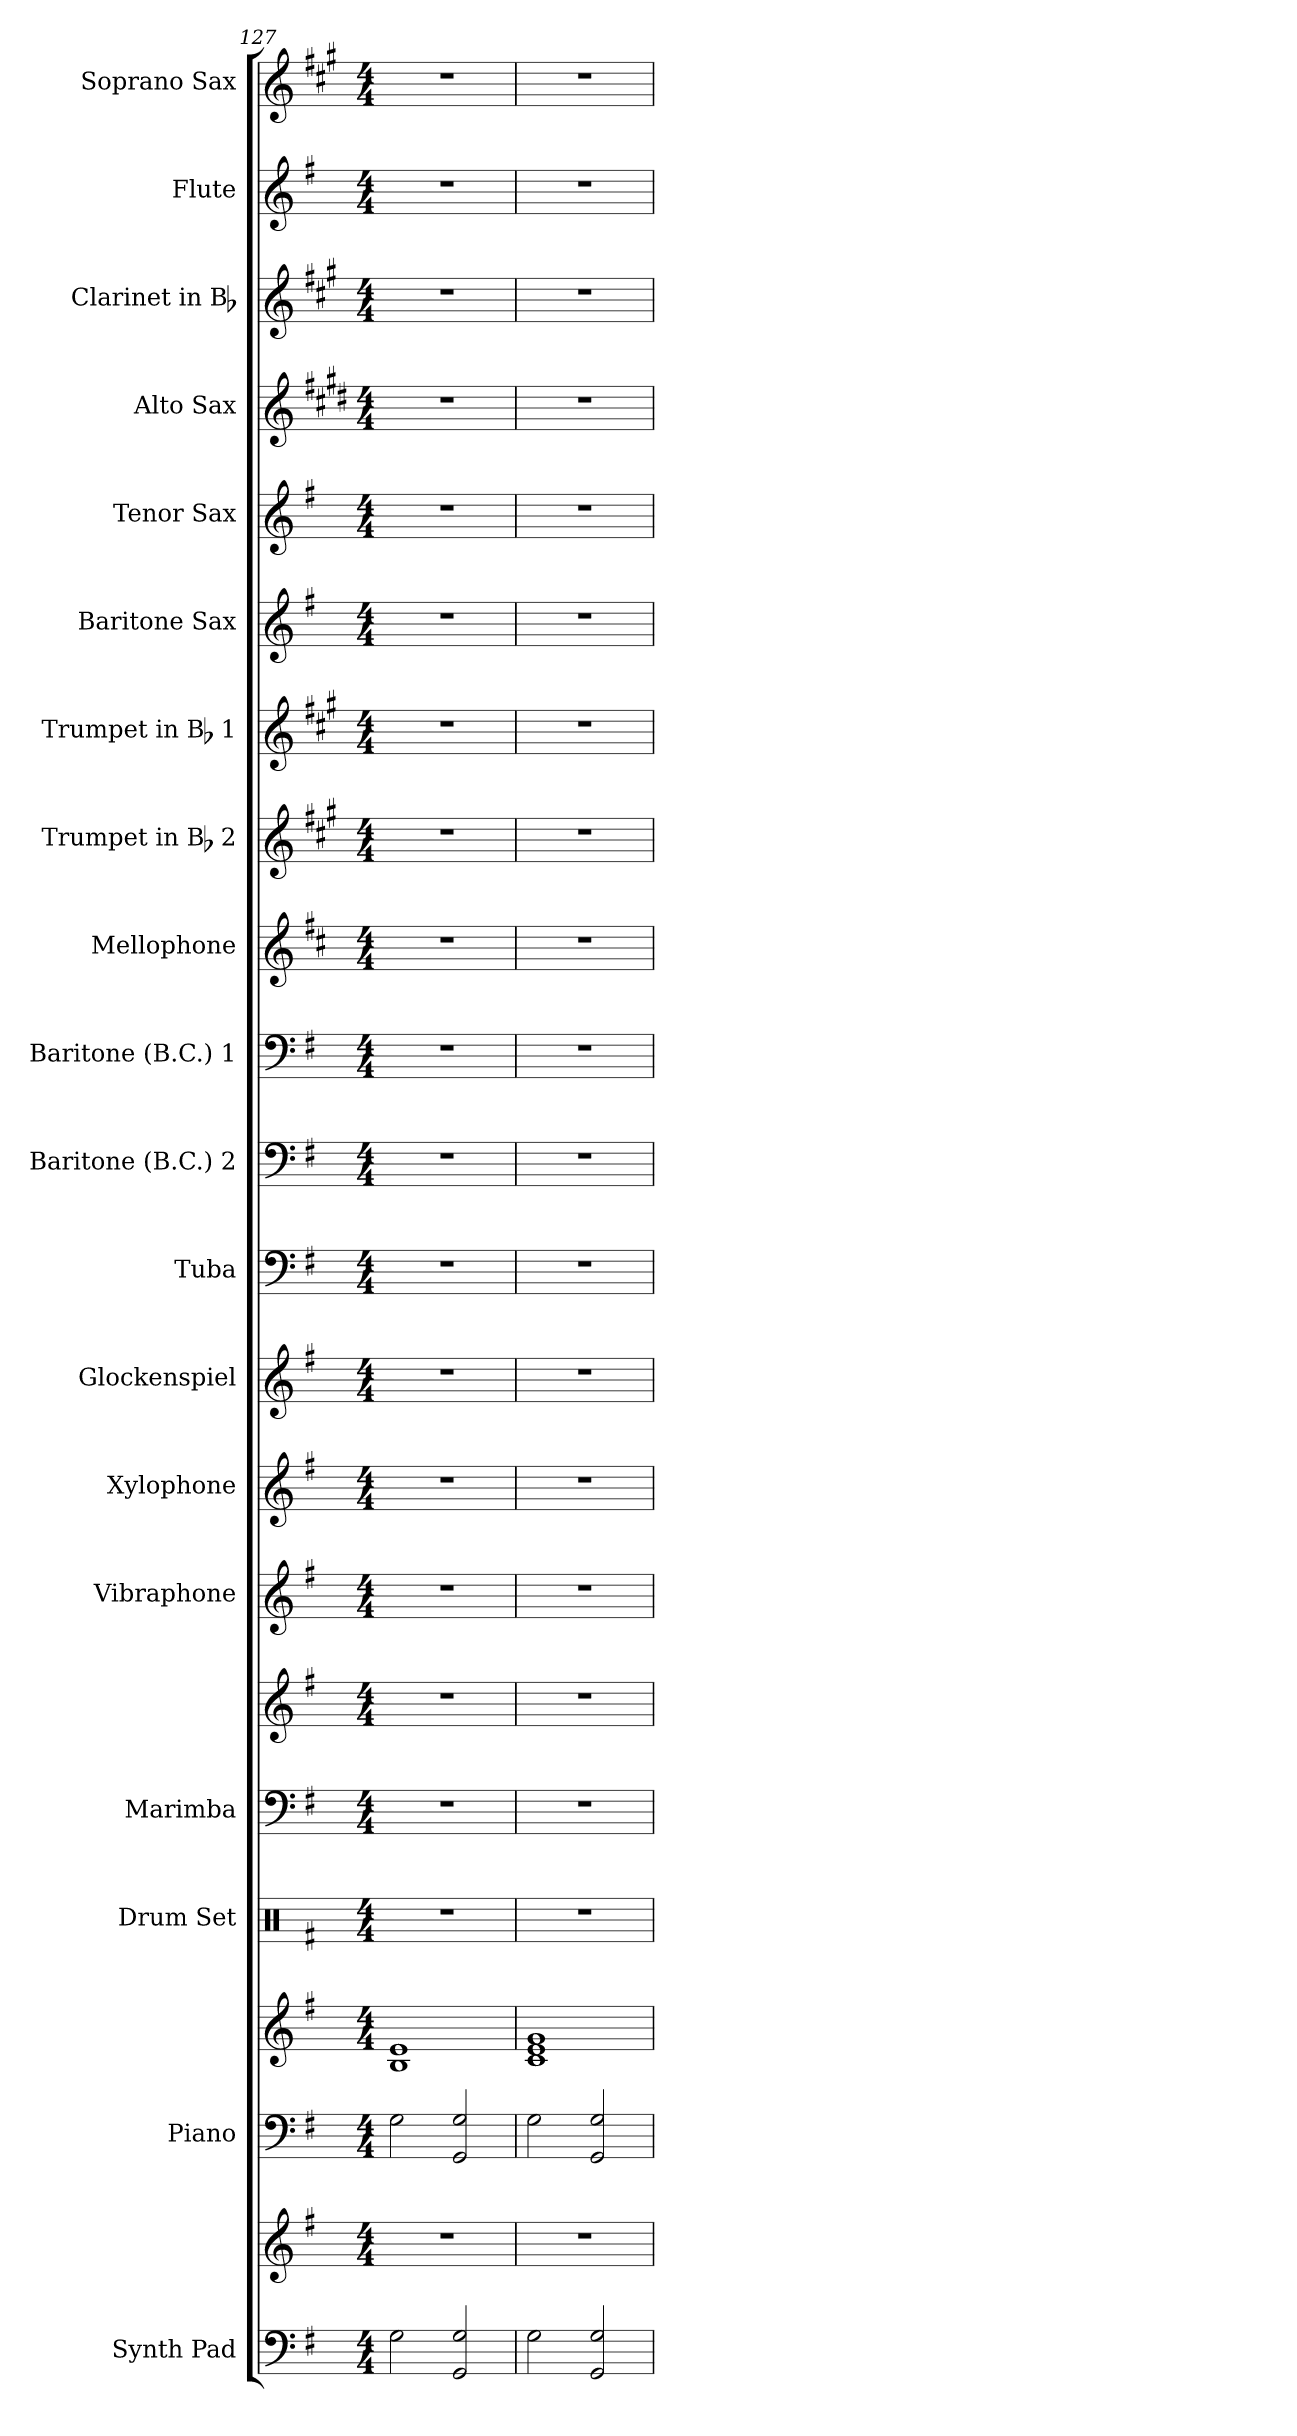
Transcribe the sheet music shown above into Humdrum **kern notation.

**kern	**kern	**kern	**kern	**kern	**kern	**kern	**kern	**kern	**kern	**kern	**kern	**kern	**kern	**kern	**kern	**kern	**kern	**kern	**kern	**kern	**kern
*part19	*part19	*part18	*part18	*part17	*part16	*part16	*part15	*part14	*part13	*part12	*part11	*part10	*part9	*part8	*part7	*part6	*part5	*part4	*part3	*part2	*part1
*staff22	*staff21	*staff20	*staff19	*staff18	*staff17	*staff16	*staff15	*staff14	*staff13	*staff12	*staff11	*staff10	*staff9	*staff8	*staff7	*staff6	*staff5	*staff4	*staff3	*staff2	*staff1
*I"Synth Pad	*	*I"Piano	*	*I"Drum Set	*I"Marimba	*	*I"Vibraphone	*I"Xylophone	*I"Glockenspiel	*I"Tuba	*I"Baritone (B.C.) 2	*I"Baritone (B.C.) 1	*I"Mellophone	*I"Trumpet in Bb 2	*I"Trumpet in Bb 1	*I"Baritone Sax	*I"Tenor Sax	*I"Alto Sax	*I"Clarinet in Bb	*I"Flute	*I"Soprano Sax
*I'Pad	*	*I'Pno.	*	*I'D. S.	*I'Mrb.	*	*I'Vib.	*I'Xyl.	*I'Glk.	*I'Tuba	*I'Bar. 2	*I'Bar. 1	*I'Mello.	*	*	*I'B. Sx.	*I'T. Sx.	*I'A. Sx.	*	*I'Fl.	*I'S. Sx.
*clefF4	*clefG2	*clefF4	*clefG2	*clefX	*clefF4	*clefG2	*clefG2	*clefG2	*clefG2	*clefF4	*clefF4	*clefF4	*clefG2	*clefG2	*clefG2	*clefG2	*clefG2	*clefG2	*clefG2	*clefG2	*clefG2
*	*	*	*	*	*	*	*	*ITrd-7c-12	*ITrd-14c-24	*	*	*	*ITrd4c7	*ITrd1c2	*ITrd1c2	*ITrd12c21	*ITrd8c14	*ITrd5c9	*ITrd1c2	*	*ITrd1c2
*k[f#]	*k[f#]	*k[f#]	*k[f#]	*k[f#]	*k[f#]	*k[f#]	*k[f#]	*k[f#]	*k[f#]	*k[f#]	*k[f#]	*k[f#]	*k[f#]	*k[f#]	*k[f#]	*k[f#]	*k[f#]	*k[f#]	*k[f#]	*k[f#]	*k[f#]
*G:	*G:	*G:	*G:	*G:	*G:	*G:	*G:	*G:	*G:	*G:	*G:	*G:	*G:	*G:	*G:	*G:	*G:	*G:	*G:	*G:	*G:
*M4/4	*M4/4	*M4/4	*M4/4	*M4/4	*M4/4	*M4/4	*M4/4	*M4/4	*M4/4	*M4/4	*M4/4	*M4/4	*M4/4	*M4/4	*M4/4	*M4/4	*M4/4	*M4/4	*M4/4	*M4/4	*M4/4
=127	=127	=127	=127	=127	=127	=127	=127	=127	=127	=127	=127	=127	=127	=127	=127	=127	=127	=127	=127	=127	=127
2G\	1r	2G\	1B 1e	1r	1r	1r	1r	1r	1r	1r	1r	1r	1r	1r	1r	1r	1r	1r	1r	1r	1r
2GG/ 2G/	.	2GG/ 2G/	.	.	.	.	.	.	.	.	.	.	.	.	.	.	.	.	.	.	.
=128	=128	=128	=128	=128	=128	=128	=128	=128	=128	=128	=128	=128	=128	=128	=128	=128	=128	=128	=128	=128	=128
2G\	1r	2G\	1c 1e 1g	1r	1r	1r	1r	1r	1r	1r	1r	1r	1r	1r	1r	1r	1r	1r	1r	1r	1r
2GG/ 2G/	.	2GG/ 2G/	.	.	.	.	.	.	.	.	.	.	.	.	.	.	.	.	.	.	.
=	=	=	=	=	=	=	=	=	=	=	=	=	=	=	=	=	=	=	=	=	=
*-	*-	*-	*-	*-	*-	*-	*-	*-	*-	*-	*-	*-	*-	*-	*-	*-	*-	*-	*-	*-	*-
